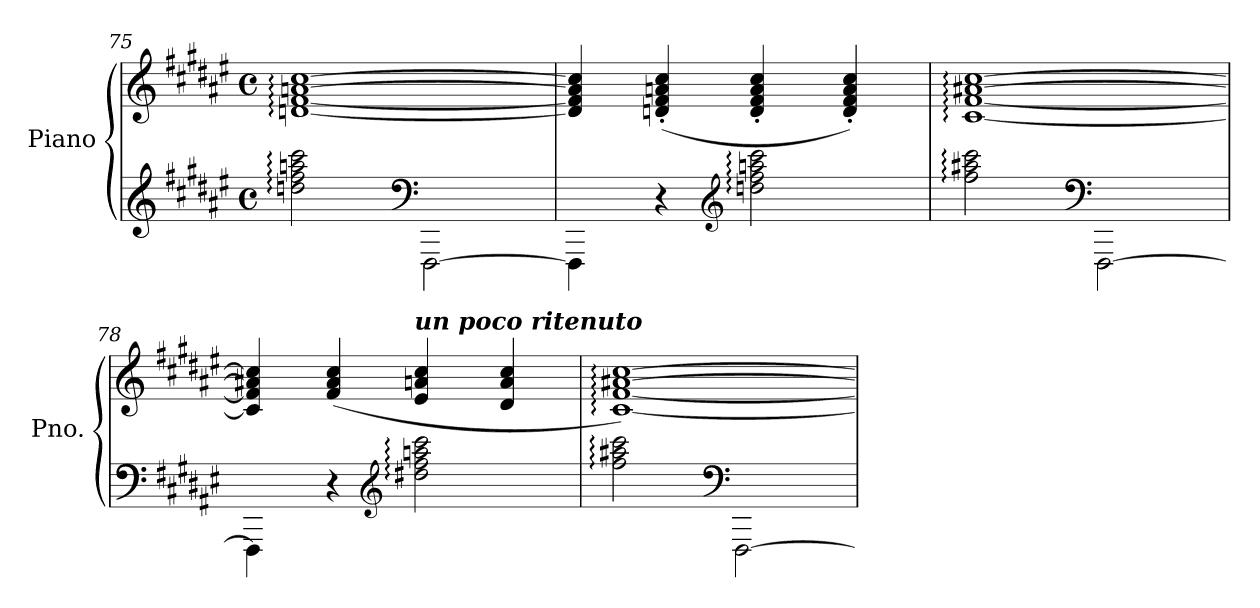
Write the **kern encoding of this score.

**kern	**kern
*part1	*part1
*staff2	*staff1
*I"Piano	*
*I'Pno.	*
!!LO:LB:g=z
*clefG2	*clefG2
*k[f#c#g#d#a#e#]	*k[f#c#g#d#a#e#]
*M4/4	*M4/4
*met(c)	*met(c)
*MM60	*MM60
=75	=75
2ddn\: 2ff#\: 2aan\: 2ccc#\:	[1dn: [1f#: [1an: [1cc#:
*clefF4	*
[2FFF#\	.
=76	=76
4FFF#\]	4d/] 4f#/] 4a/] 4cc#/]
*	*MM120
4r	(4dn/' 4f#/' 4an/' 4cc#/'
*clefG2	*
*	*MM100
2ddn\: 2ff#\: 2aan\: 2ccc#\:	4d/' 4f#/' 4a/' 4cc#/'
*	*MM80
.	4d/' 4f#/' 4a/' 4cc#/')
=77	=77
2ff#\: 2aa#X\: 2ccc#\:	[1c#: [1f#: [1a#X: [1cc#:
*clefF4	*
[2FFF#\	.
=78	=78
4FFF#\]	4c#/] 4f#/] 4a#X/] 4cc#/]
*	*MM100
4r	(>4f#/ 4a#/ 4cc#/
*clefG2	*
*	*MM110
!	!LO:TX:a:Bi:t=un poco ritenuto
2dd#X\: 2ff#\: 2aan\: 2ccc#\:	4e#/ 4an/ 4cc#/
.	4d#/ 4a/ 4cc#/
=79	=79
*	*MM80
2ff#\: 2aa#X\: 2ccc#\:	[1c#: [1f#: [1a#X: [1cc#:)
*clefF4	*
[2FFF#\	.
=	=
*-	*-
